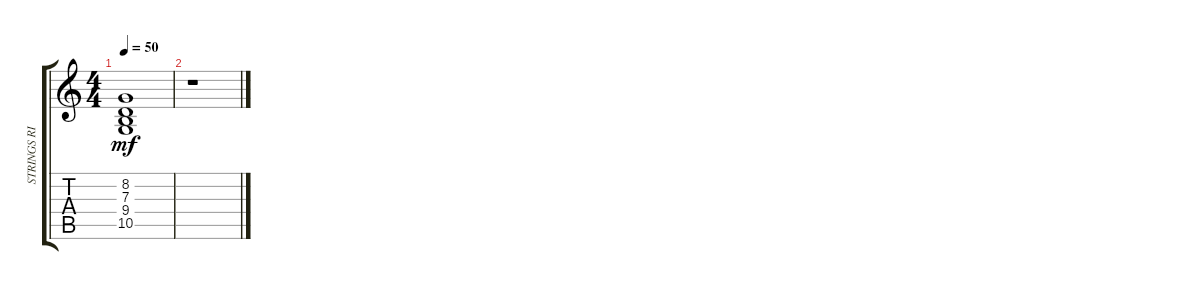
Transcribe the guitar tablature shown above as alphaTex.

\track ("STRINGS RIGHT" "STRINGS RI") {instrument stringensemble2}
\staff {score tabs}
\tuning (E4 B3 G3 D3 A2 E2) {hide}
\ts (4 4)
\tempo 50
\clef g2
\ks c
(8.2 7.3 9.4 10.5).1{dy mf} |
r.1
